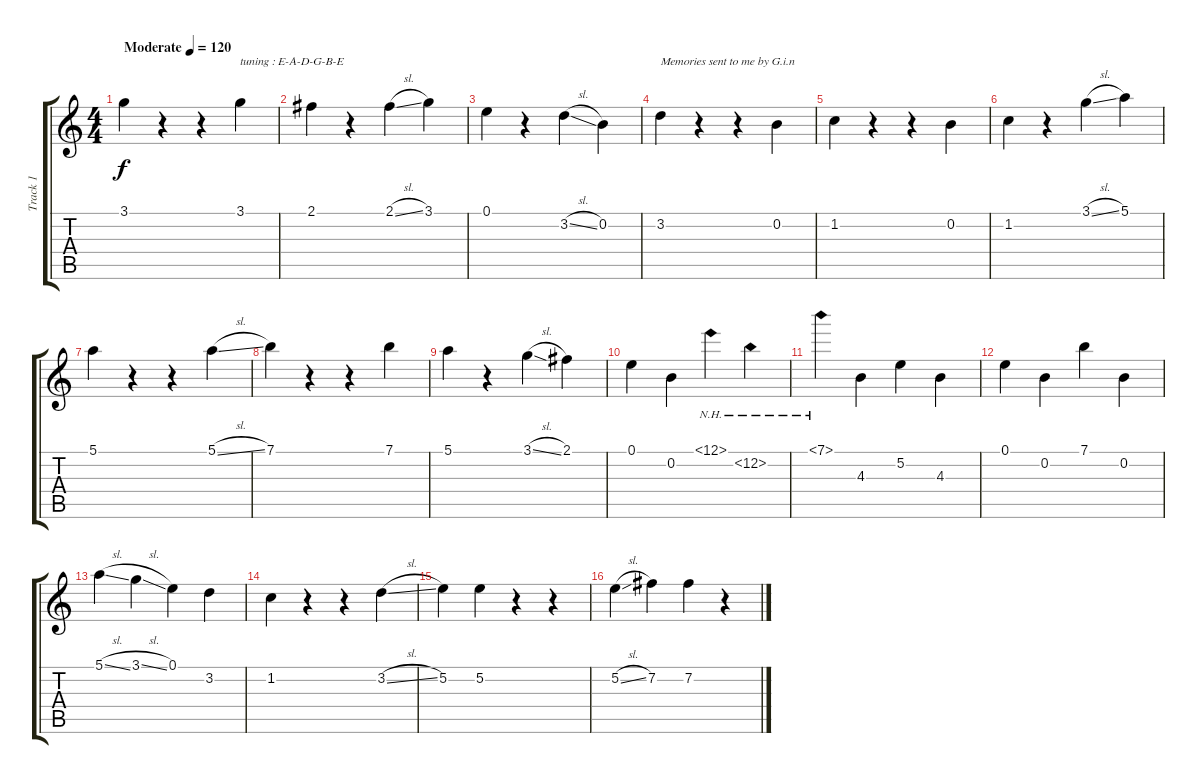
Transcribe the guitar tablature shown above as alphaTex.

\track ("Track 1" "Track 1") {instrument acousticguitarsteel}
\staff {score tabs}
\tuning (E4 B3 G3 D3 A2 E2) {hide}
\ts (4 4)
\tempo (120 "Moderate")
\clef g2
\ks c
3.1.4{dy f instrument acousticguitarsteel} r.4 r.4 3.1.4{txt "tuning : E-A-D-G-B-E"} |
2.1.4 r.4 2.1{sl}.4 3.1.4 |
0.1.4 r.4 3.2{sl}.4 0.2.4 |
3.2.4{txt "Memories sent to me by G.i.n"} r.4 r.4 0.2.4 |
1.2.4 r.4 r.4 0.2.4 |
1.2.4 r.4 3.1{sl}.4 5.1.4 |
5.1.4 r.4 r.4 5.1{sl}.4 |
7.1.4 r.4 r.4 7.1.4 |
5.1.4 r.4 3.1{sl}.4 2.1.4 |
0.1.4 0.2.4 12.1{nh}.4 12.2{nh}.4 |
7.1{nh}.4 4.3.4 5.2.4 4.3.4 |
0.1.4 0.2.4 7.1.4 0.2.4 |
5.1{sl}.4 3.1{sl}.4 0.1.4 3.2.4 |
1.2.4 r.4 r.4 3.2{sl}.4 |
5.2.4 5.2.4 r.4 r.4 |
5.2{sl}.4 7.2.4 7.2.4 r.4
